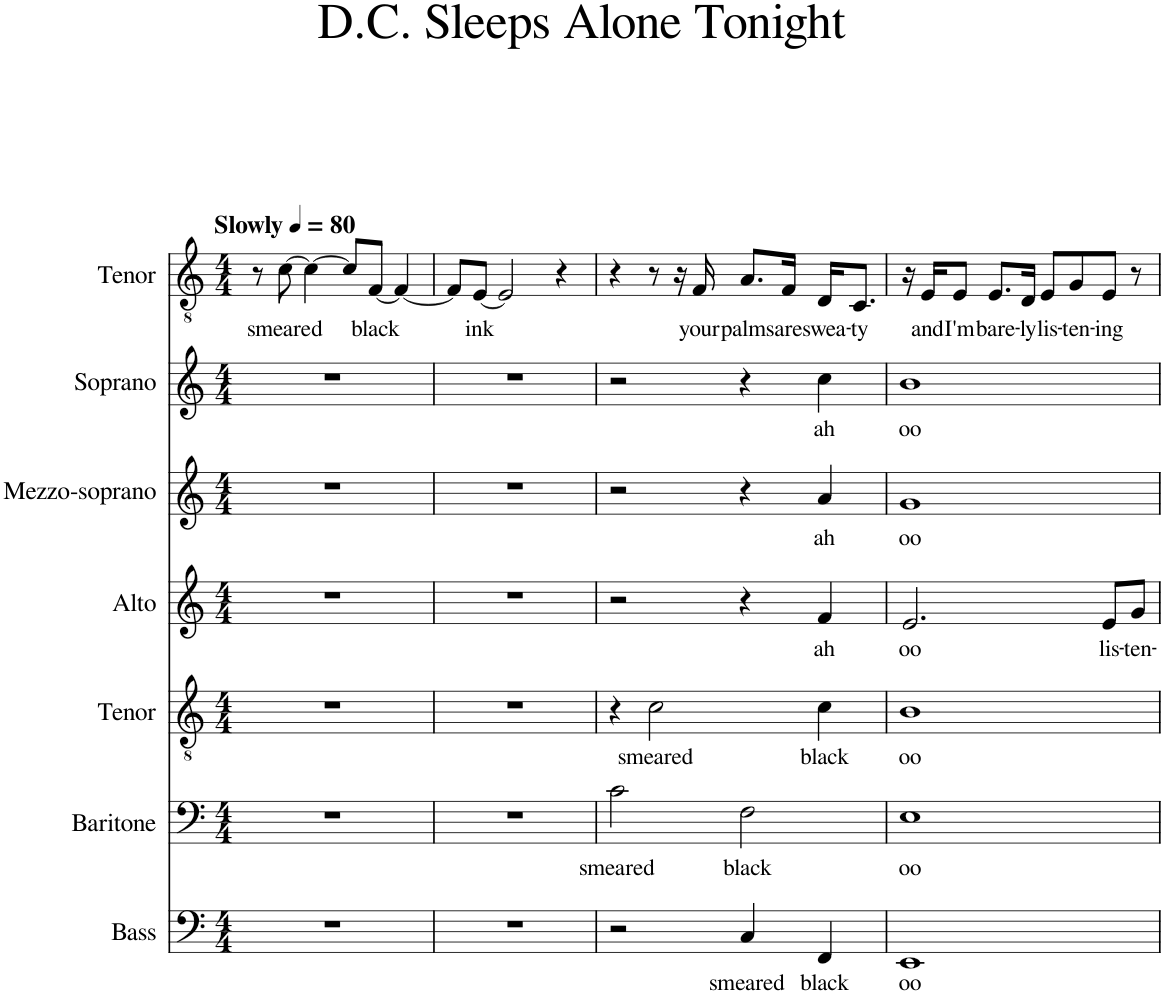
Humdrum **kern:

**kern	**text	**kern	**text	**kern	**text	**kern	**text	**kern	**text	**kern	**text	**kern	**text
*part7	*part7	*part6	*part6	*part5	*part5	*part4	*part4	*part3	*part3	*part2	*part2	*part1	*part1
*staff7	*staff7	*staff6	*staff6	*staff5	*staff5	*staff4	*staff4	*staff3	*staff3	*staff2	*staff2	*staff1	*staff1
*I"Bass	*	*I"Baritone	*	*I"Tenor	*	*I"Alto	*	*I"Mezzo-soprano	*	*I"Soprano	*	*I"Tenor	*
*I'B.	*	*I'Bar.	*	*I'T.	*	*I'A.	*	*I'Mzs.	*	*I'S.	*	*I'T.	*
*clefF4	*	*clefF4	*	*clefGv2	*	*clefG2	*	*clefG2	*	*clefG2	*	*clefGv2	*
*k[]	*	*k[]	*	*k[]	*	*k[]	*	*k[]	*	*k[]	*	*k[]	*
*M4/4	*	*M4/4	*	*M4/4	*	*M4/4	*	*M4/4	*	*M4/4	*	*M4/4	*
*MM80	*	*MM80	*	*MM80	*	*MM80	*	*MM80	*	*MM80	*	*MM80	*
=1	=1	=1	=1	=1	=1	=1	=1	=1	=1	=1	=1	=1	=1
!	!	!	!	!	!	!	!	!	!	!	!	!LO:TX:a:B:t=Slowly	!
1r	.	1r	.	1r	.	1r	.	1r	.	1r	.	8r	.
!	!	!	!	!	!	!	!	!	!	!	!	!	!LO:LY:b
.	.	.	.	.	.	.	.	.	.	.	.	[8c\	smeared
.	.	.	.	.	.	.	.	.	.	.	.	4c\_	.
.	.	.	.	.	.	.	.	.	.	.	.	8c/L]	.
!	!	!	!	!	!	!	!	!	!	!	!	!	!LO:LY:b
.	.	.	.	.	.	.	.	.	.	.	.	[8F/J	black
.	.	.	.	.	.	.	.	.	.	.	.	4F/_	.
=2	=2	=2	=2	=2	=2	=2	=2	=2	=2	=2	=2	=2	=2
1r	.	1r	.	1r	.	1r	.	1r	.	1r	.	8F/L]	.
!	!	!	!	!	!	!	!	!	!	!	!	!	!LO:LY:b
.	.	.	.	.	.	.	.	.	.	.	.	[8E/J	ink
.	.	.	.	.	.	.	.	.	.	.	.	2E/]	.
.	.	.	.	.	.	.	.	.	.	.	.	4r	.
=3	=3	=3	=3	=3	=3	=3	=3	=3	=3	=3	=3	=3	=3
!	!	!	!LO:LY:b	!	!	!	!	!	!	!	!	!	!
2r	.	2c\	smeared	4r	.	2r	.	2r	.	2r	.	4r	.
!	!	!	!	!	!LO:LY:b	!	!	!	!	!	!	!	!
.	.	.	.	2c\	smeared	.	.	.	.	.	.	8r	.
.	.	.	.	.	.	.	.	.	.	.	.	16r	.
!	!	!	!	!	!	!	!	!	!	!	!	!	!LO:LY:b
.	.	.	.	.	.	.	.	.	.	.	.	16F/	your
!	!LO:LY:b	!	!LO:LY:b	!	!	!	!	!	!	!	!	!	!LO:LY:b
4C/	smeared	2F\	black	.	.	4r	.	4r	.	4r	.	8.A/L	palms
!	!	!	!	!	!	!	!	!	!	!	!	!	!LO:LY:b
.	.	.	.	.	.	.	.	.	.	.	.	16F/Jk	are
!	!LO:LY:b	!	!	!	!LO:LY:b	!	!LO:LY:b	!	!LO:LY:b	!	!LO:LY:b	!	!LO:LY:b
4FF/	black	.	.	4c\	black	4f/	ah	4a/	ah	4cc\	ah	16D/KL	swea-
!	!	!	!	!	!	!	!	!	!	!	!	!	!LO:LY:b
.	.	.	.	.	.	.	.	.	.	.	.	8.C/J	-ty
=4	=4	=4	=4	=4	=4	=4	=4	=4	=4	=4	=4	=4	=4
!	!LO:LY:b	!	!LO:LY:b	!	!LO:LY:b	!	!LO:LY:b	!	!LO:LY:b	!	!LO:LY:b	!	!
1EE	oo	1E	oo	1B	oo	2.e/	oo	1g	oo	1b	oo	16r	.
!	!	!	!	!	!	!	!	!	!	!	!	!	!LO:LY:b
.	.	.	.	.	.	.	.	.	.	.	.	16E/KL	and
!	!	!	!	!	!	!	!	!	!	!	!	!	!LO:LY:b
.	.	.	.	.	.	.	.	.	.	.	.	8E/J	I'm
!	!	!	!	!	!	!	!	!	!	!	!	!	!LO:LY:b
.	.	.	.	.	.	.	.	.	.	.	.	8.E/L	bare-
!	!	!	!	!	!	!	!	!	!	!	!	!	!LO:LY:b
.	.	.	.	.	.	.	.	.	.	.	.	16D/Jk	-ly
!	!	!	!	!	!	!	!	!	!	!	!	!	!LO:LY:b
.	.	.	.	.	.	.	.	.	.	.	.	8E/L	lis-
!	!	!	!	!	!	!	!	!	!	!	!	!	!LO:LY:b
.	.	.	.	.	.	.	.	.	.	.	.	8G/	-ten-
!	!	!	!	!	!	!	!LO:LY:b	!	!	!	!	!	!LO:LY:b
.	.	.	.	.	.	8e/L	lis-	.	.	.	.	8E/J	-ing
!	!	!	!	!	!	!	!LO:LY:b	!	!	!	!	!	!
.	.	.	.	.	.	8g/J	-ten-	.	.	.	.	8r	.
=	=	=	=	=	=	=	=	=	=	=	=	=	=
*-	*-	*-	*-	*-	*-	*-	*-	*-	*-	*-	*-	*-	*-
